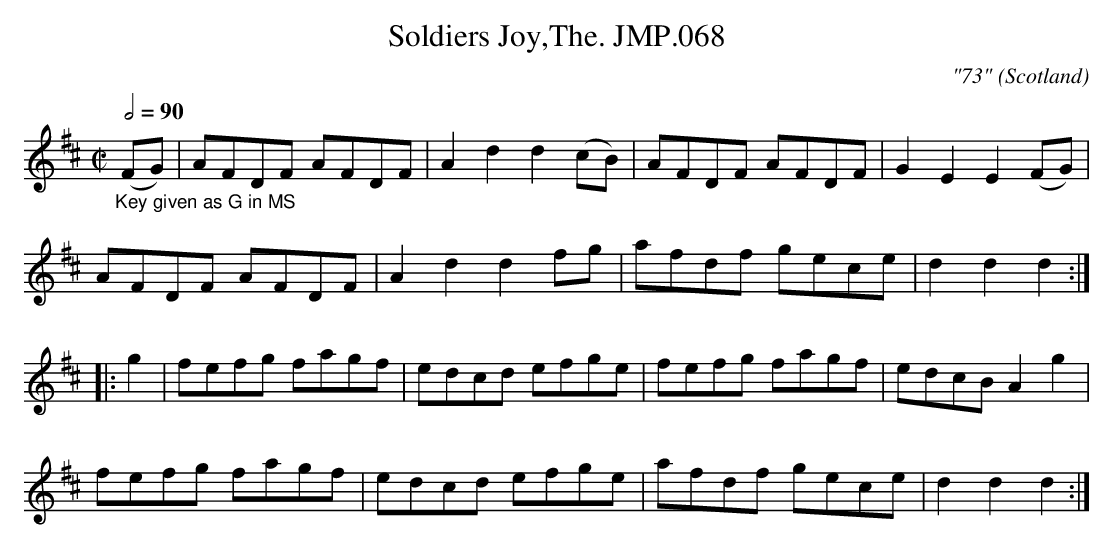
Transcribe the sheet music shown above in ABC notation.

X:1
T:Soldiers Joy,The. JMP.068
C:"73"
L:1/8
M:C|
O:Scotland
Q:1/2=90
K:D major
"_Key given as G in MS"(FG) | AFDF AFDF | A2 d2d2 (cB) |\
AFDF AFDF | G2E2E2 (FG)  |!
AFDF AFDF | A2 d2d2 fg | afdf gece | d2d2d2 :|!
|:g2 | fefg fagf | edcd efge | fefg fagf | edcB A2 g2 |!
fefg fagf | edcd efge | afdf gece | d2d2d2 :|
